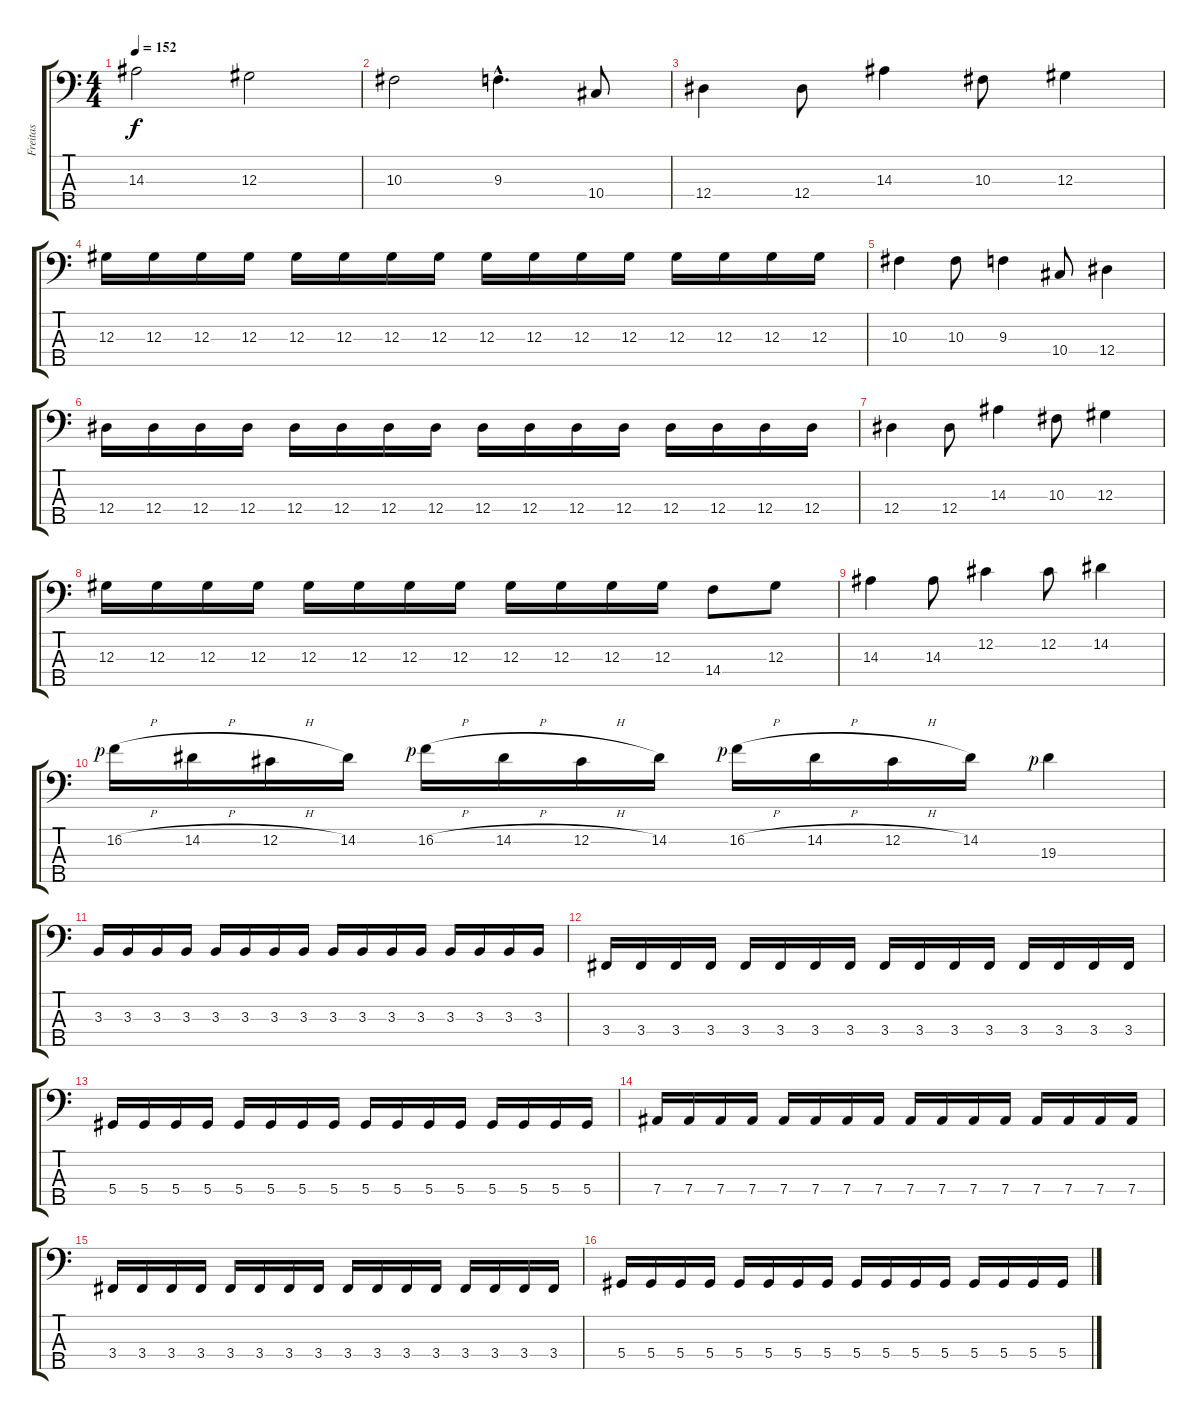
\track ("Freitas" "Freitas") {instrument electricbasspick}
\staff {score tabs}
\tuning (Gb2 Db2 Ab1 Eb1 Bb0) {hide}
\ts (4 4)
\tempo 152
\clef f4
\ks c
14.3.2{dy f} 12.3.2 |
10.3.2 9.3{hac}.4{d} 10.4.8 |
12.4.4 12.4.8 14.3.4 10.3.8 12.3.4 |
12.3.16 12.3.16 12.3.16 12.3.16 12.3.16 12.3.16 12.3.16 12.3.16 12.3.16 12.3.16 12.3.16 12.3.16 12.3.16 12.3.16 12.3.16 12.3.16 |
10.3.4 10.3.8 9.3.4 10.4.8 12.4.4 |
12.4.16 12.4.16 12.4.16 12.4.16 12.4.16 12.4.16 12.4.16 12.4.16 12.4.16 12.4.16 12.4.16 12.4.16 12.4.16 12.4.16 12.4.16 12.4.16 |
12.4.4 12.4.8 14.3.4 10.3.8 12.3.4 |
12.3.16 12.3.16 12.3.16 12.3.16 12.3.16 12.3.16 12.3.16 12.3.16 12.3.16 12.3.16 12.3.16 12.3.16 14.4.8 12.3.8 |
14.3.4 14.3.8 12.2.4 12.2.8 14.2.4 |
16.2{h rf 1}.16 14.2{h}.16 12.2{h}.16 14.2.16 16.2{h rf 1}.16 14.2{h}.16 12.2{h}.16 14.2.16 16.2{h rf 1}.16 14.2{h}.16 12.2{h}.16 14.2.16 19.3{rf 1}.4 |
3.3.16 3.3.16 3.3.16 3.3.16 3.3.16 3.3.16 3.3.16 3.3.16 3.3.16 3.3.16 3.3.16 3.3.16 3.3.16 3.3.16 3.3.16 3.3.16 |
3.4.16 3.4.16 3.4.16 3.4.16 3.4.16 3.4.16 3.4.16 3.4.16 3.4.16 3.4.16 3.4.16 3.4.16 3.4.16 3.4.16 3.4.16 3.4.16 |
5.4.16 5.4.16 5.4.16 5.4.16 5.4.16 5.4.16 5.4.16 5.4.16 5.4.16 5.4.16 5.4.16 5.4.16 5.4.16 5.4.16 5.4.16 5.4.16 |
7.4.16 7.4.16 7.4.16 7.4.16 7.4.16 7.4.16 7.4.16 7.4.16 7.4.16 7.4.16 7.4.16 7.4.16 7.4.16 7.4.16 7.4.16 7.4.16 |
3.4.16 3.4.16 3.4.16 3.4.16 3.4.16 3.4.16 3.4.16 3.4.16 3.4.16 3.4.16 3.4.16 3.4.16 3.4.16 3.4.16 3.4.16 3.4.16 |
5.4.16 5.4.16 5.4.16 5.4.16 5.4.16 5.4.16 5.4.16 5.4.16 5.4.16 5.4.16 5.4.16 5.4.16 5.4.16 5.4.16 5.4.16 5.4.16
